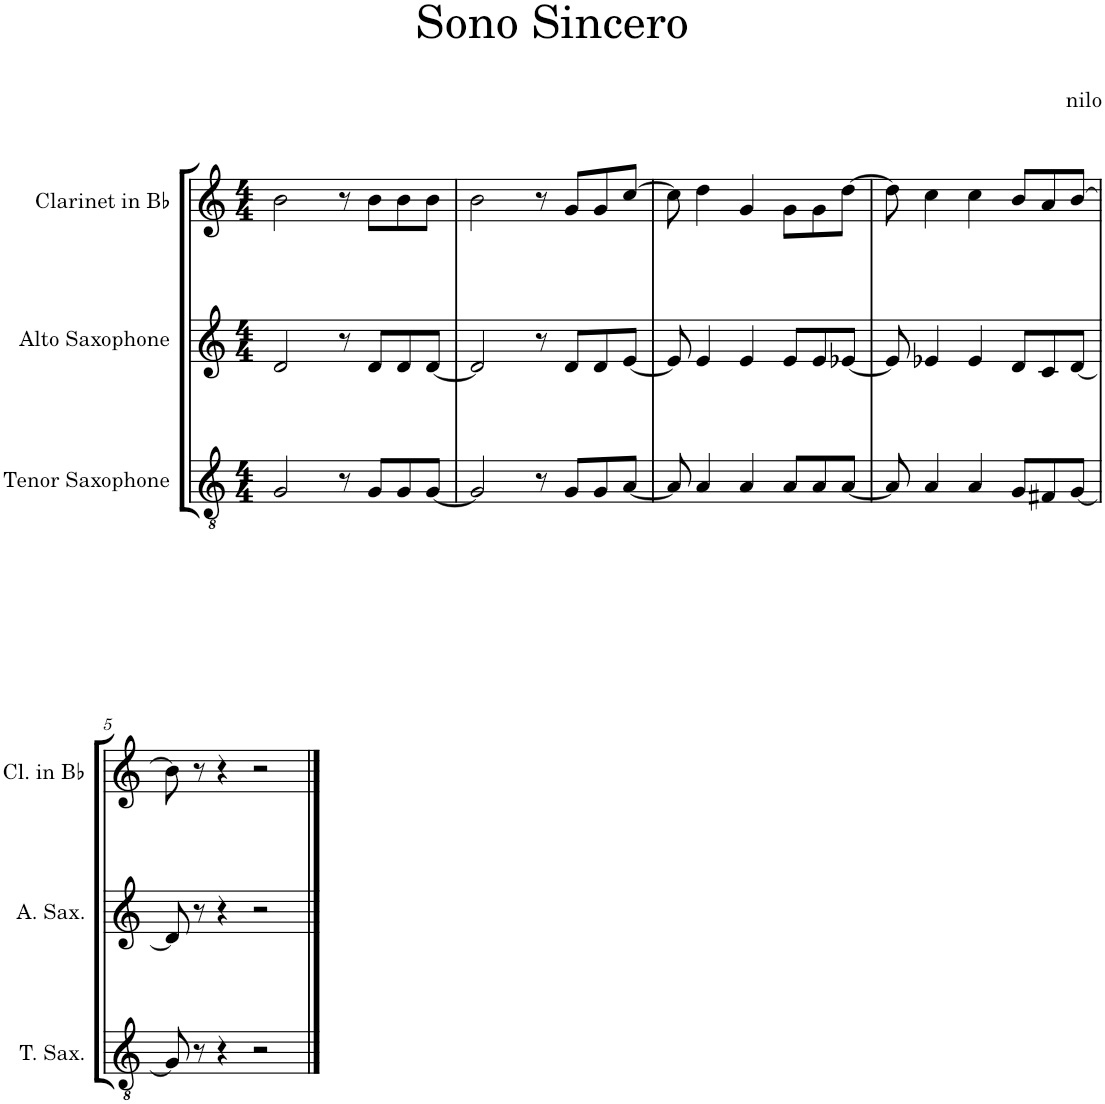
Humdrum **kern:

**kern	**kern	**kern
*part3	*part2	*part1
*staff3	*staff2	*staff1
*I"Tenor Saxophone	*I"Alto Saxophone	*I"Clarinet in Bb
*I'T. Sax.	*I'A. Sax.	*I'Cl. in Bb
*clefGv2	*clefG2	*clefG2
*Trd8c14	*Trd5c9	*Trd1c2
*k[]	*k[]	*k[]
*M4/4	*M4/4	*M4/4
=1	=1	=1
2G/	2d/	2b\
8r	8r	8r
8G/L	8d/L	8b\L
8G/	8d/	8b\
[8G/J	[8d/J	8b\J
=2	=2	=2
2G/]	2d/]	2b\
8r	8r	8r
8G/L	8d/L	8g/L
8G/	8d/	8g/
[8A/J	[8e/J	[8cc/J
=3	=3	=3
8A/]	8e/]	8cc\]
4A/	4e/	4dd\
4A/	4e/	4g/
8A/L	8e/L	8g\L
8A/	8e/	8g\
[8A/J	[8e-X/J	[8dd\J
=4	=4	=4
8A/]	8e-/]	8dd\]
4A/	4e-X/	4cc\
4A/	4e-/	4cc\
8G/L	8d/L	8b/L
8F#X/	8c/	8a/
[8G/J	[8d/J	[8b/J
!!LO:LB:g=z
=5	=5	=5
8G/]	8d/]	8b\]
8r	8r	8r
4r	4r	4r
2r	2r	2r
==	==	==
*-	*-	*-
